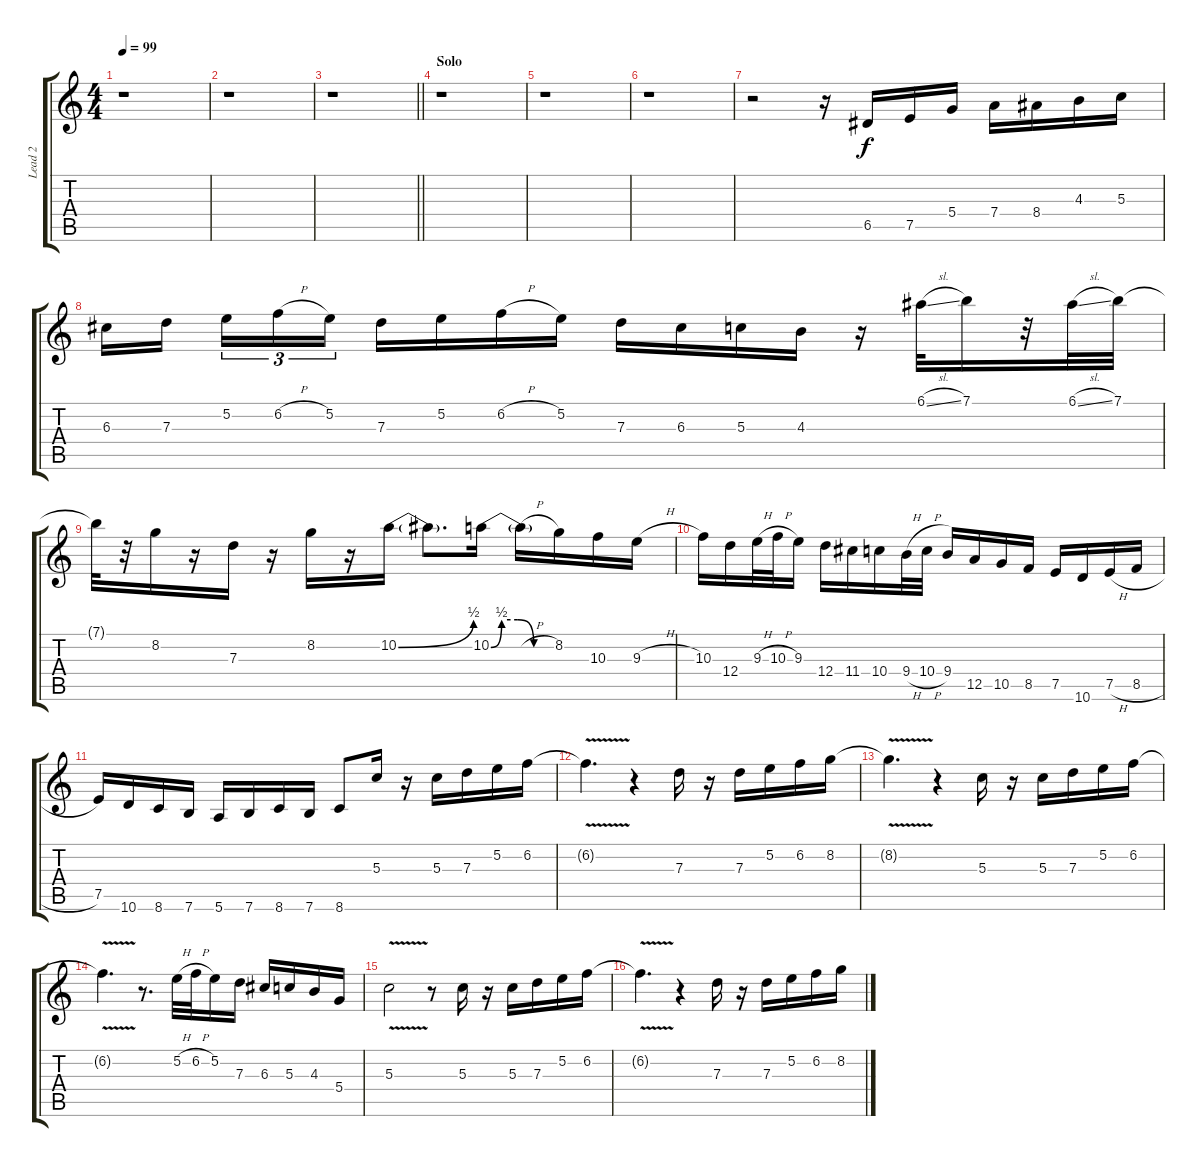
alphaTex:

\track ("Lead 2" "Lead 2") {instrument distortionguitar}
\staff {score tabs}
\tuning (E4 B3 G3 D3 A2 E2) {hide}
\ts (4 4)
\tempo 99
\clef g2
\ks c
r.1{dy f} |
r.1 |
\barLineRight lightlight
r.1 |
\section ("" "Solo")
r.1 |
r.1 |
r.1 |
r.2 r.16 6.5.16 7.5.16 5.4.16 7.4.16 8.4.16 4.3.16 5.3.16 |
6.3.16 7.3.16{beam splitsecondary} 5.2.16{tu (3 2)} 6.2{h}.16{tu (3 2)} 5.2.16{tu (3 2)} 7.3.16 5.2.16 6.2{h}.16 5.2.16 7.3.16 6.3.16 5.3.16 4.3.16 r.16 6.1{sl}.32 7.1.16 r.32 6.1{sl}.32 7.1.32 |
7.1{t}.32 r.32 8.2.16 r.16 7.3.16 r.16 8.2.16 r.16 10.2{be (bend 0 0 60 2)}.16 10.2{t}.8{d} 10.2{be (custom 0 0 10 2 25 2 40 0 60 0)}.16 10.2{h t}.16 8.2.16 10.3.16 9.3{h}.16 |
10.3.16 12.4.16 9.3{h}.32 10.3{h}.32 9.3.16 12.4.16 11.4.16 10.4.16 9.4{h}.32 10.4{h}.32 9.4.16 12.5.16 10.5.16 8.5.16 7.5.16 10.6.16 7.5{h}.16 8.5{h}.16 |
7.5.16 10.6.16 8.6.16 7.6.16 5.6.16 7.6.16 8.6.16 7.6.16 8.6.8 5.3.16 r.16 5.3.16 7.3.16 5.2.16 6.2.16 |
6.2{v t}.4{d} r.4 7.3.16 r.16 7.3.16 5.2.16 6.2.16 8.2.16 |
8.2{v t}.4{d} r.4 5.3.16 r.16 5.3.16 7.3.16 5.2.16 6.2.16 |
6.2{v t}.4{d} r.8{d} 5.2{h}.32 6.2{h}.32 5.2.16 7.3.16 6.3.16 5.3.16 4.3.16 5.4.16 |
5.3{v}.2 r.8 5.3.16 r.16 5.3.16 7.3.16 5.2.16 6.2.16 |
6.2{v t}.4{d} r.4 7.3.16 r.16 7.3.16 5.2.16 6.2.16 8.2.16
